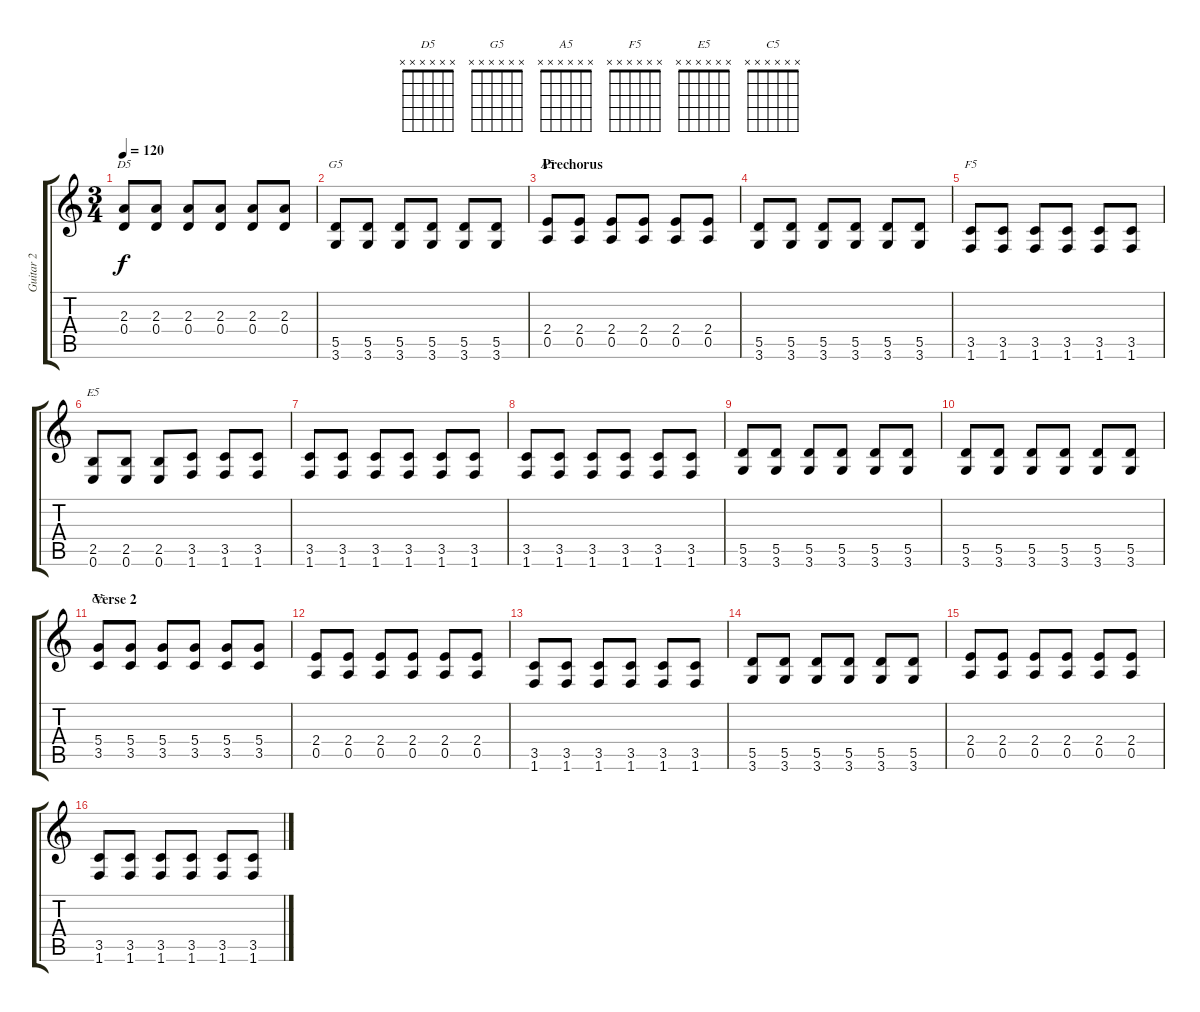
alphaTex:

\track ("Guitar 2" "Guitar 2") {instrument overdrivenguitar}
\staff {score tabs}
\tuning (E4 B3 G3 D3 A2 E2) {hide}
\chord ("D5" x x x x x x)
\chord ("G5" x x x x x x)
\chord ("A5" x x x x x x)
\chord ("F5" x x x x x x)
\chord ("E5" x x x x x x)
\chord ("C5" x x x x x x)
\ts (3 4)
\tempo 120
\clef g2
\ks c
(2.3 0.4).8{ch "D5" dy f} (2.3 0.4).8 (2.3 0.4).8 (2.3 0.4).8 (2.3 0.4).8 (2.3 0.4).8 |
(5.5 3.6).8{ch "G5"} (5.5 3.6).8 (5.5 3.6).8 (5.5 3.6).8 (5.5 3.6).8 (5.5 3.6).8 |
\section ("" "Prechorus")
(2.4 0.5).8{ch "A5"} (2.4 0.5).8 (2.4 0.5).8 (2.4 0.5).8 (2.4 0.5).8 (2.4 0.5).8 |
(5.5 3.6).8 (5.5 3.6).8 (5.5 3.6).8 (5.5 3.6).8 (5.5 3.6).8 (5.5 3.6).8 |
(3.5 1.6).8{ch "F5"} (3.5 1.6).8 (3.5 1.6).8 (3.5 1.6).8 (3.5 1.6).8 (3.5 1.6).8 |
(2.5 0.6).8{ch "E5"} (2.5 0.6).8 (2.5 0.6).8 (3.5 1.6).8 (3.5 1.6).8 (3.5 1.6).8 |
(3.5 1.6).8 (3.5 1.6).8 (3.5 1.6).8 (3.5 1.6).8 (3.5 1.6).8 (3.5 1.6).8 |
(3.5 1.6).8 (3.5 1.6).8 (3.5 1.6).8 (3.5 1.6).8 (3.5 1.6).8 (3.5 1.6).8 |
(5.5 3.6).8 (5.5 3.6).8 (5.5 3.6).8 (5.5 3.6).8 (5.5 3.6).8 (5.5 3.6).8 |
(5.5 3.6).8 (5.5 3.6).8 (5.5 3.6).8 (5.5 3.6).8 (5.5 3.6).8 (5.5 3.6).8 |
\section ("" "Verse 2")
(5.4 3.5).8{ch "C5"} (5.4 3.5).8 (5.4 3.5).8 (5.4 3.5).8 (5.4 3.5).8 (5.4 3.5).8 |
(2.4 0.5).8 (2.4 0.5).8 (2.4 0.5).8 (2.4 0.5).8 (2.4 0.5).8 (2.4 0.5).8 |
(3.5 1.6).8 (3.5 1.6).8 (3.5 1.6).8 (3.5 1.6).8 (3.5 1.6).8 (3.5 1.6).8 |
(5.5 3.6).8 (5.5 3.6).8 (5.5 3.6).8 (5.5 3.6).8 (5.5 3.6).8 (5.5 3.6).8 |
(2.4 0.5).8 (2.4 0.5).8 (2.4 0.5).8 (2.4 0.5).8 (2.4 0.5).8 (2.4 0.5).8 |
(3.5 1.6).8 (3.5 1.6).8 (3.5 1.6).8 (3.5 1.6).8 (3.5 1.6).8 (3.5 1.6).8
